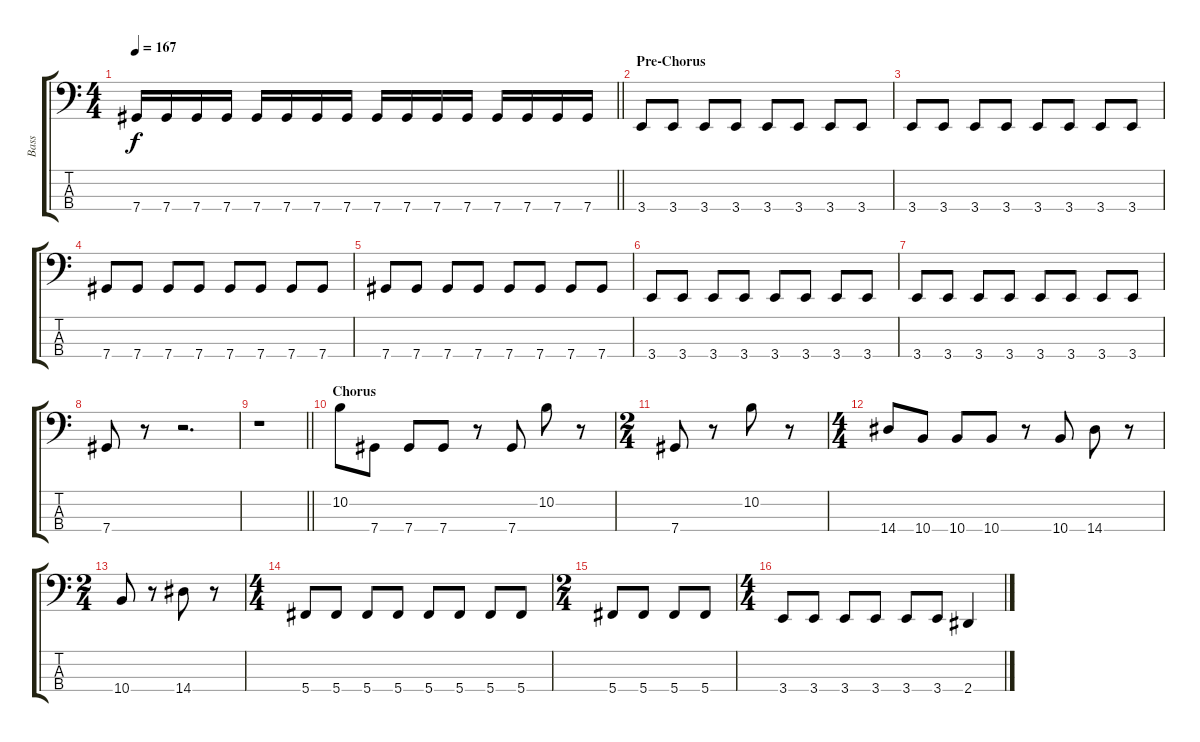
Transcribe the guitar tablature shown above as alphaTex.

\track ("Bass" "Bass") {instrument electricbassfinger}
\staff {score tabs}
\tuning (Gb2 Db2 Ab1 Db1) {hide}
\ts (4 4)
\tempo 167
\clef f4
\barLineRight lightlight
\ks c
7.4.16{dy f} 7.4.16 7.4.16 7.4.16 7.4.16 7.4.16 7.4.16 7.4.16 7.4.16 7.4.16 7.4.16 7.4.16 7.4.16 7.4.16 7.4.16 7.4.16 |
\section ("" "Pre-Chorus")
3.4.8 3.4.8 3.4.8 3.4.8 3.4.8 3.4.8 3.4.8 3.4.8 |
3.4.8 3.4.8 3.4.8 3.4.8 3.4.8 3.4.8 3.4.8 3.4.8 |
7.4.8 7.4.8 7.4.8 7.4.8 7.4.8 7.4.8 7.4.8 7.4.8 |
7.4.8 7.4.8 7.4.8 7.4.8 7.4.8 7.4.8 7.4.8 7.4.8 |
3.4.8 3.4.8 3.4.8 3.4.8 3.4.8 3.4.8 3.4.8 3.4.8 |
3.4.8 3.4.8 3.4.8 3.4.8 3.4.8 3.4.8 3.4.8 3.4.8 |
7.4.8 r.8 r.2{d} |
\barLineRight lightlight
r.1 |
\section ("" "Chorus")
10.2.8 7.4.8 7.4.8 7.4.8 r.8 7.4.8 10.2.8 r.8 |
\ts (2 4)
7.4.8 r.8 10.2.8 r.8 |
\ts (4 4)
14.4.8 10.4.8 10.4.8 10.4.8 r.8 10.4.8 14.4.8 r.8 |
\ts (2 4)
10.4.8 r.8 14.4.8 r.8 |
\ts (4 4)
5.4.8 5.4.8 5.4.8 5.4.8 5.4.8 5.4.8 5.4.8 5.4.8 |
\ts (2 4)
5.4.8 5.4.8 5.4.8 5.4.8 |
\ts (4 4)
3.4.8 3.4.8 3.4.8 3.4.8 3.4.8 3.4.8 2.4.4
